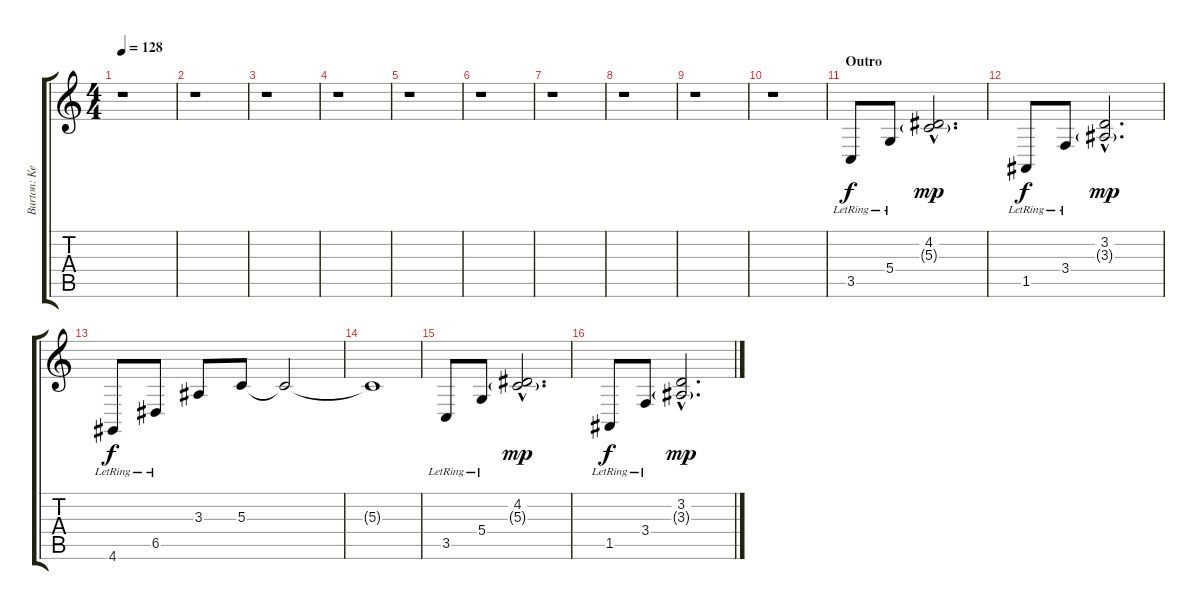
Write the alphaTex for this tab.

\track ("Burton: Keyboards 1" "Burton: Ke") {instrument acousticgrandpiano}
\staff {score tabs}
\tuning (E4 B3 G3 D3 A2 E2) {hide}
\ts (4 4)
\tempo 128
\clef g2
\ks c
r.1{dy f} |
r.1 |
r.1 |
r.1 |
r.1 |
r.1 |
r.1 |
r.1 |
r.1 |
r.1 |
\section ("" "Outro")
3.5{lr}.8{volume 16 instrument acousticgrandpiano} 5.4{lr}.8 (4.2{hac} 5.3{g hac}).2{d dy mp} |
1.5{lr}.8{dy f} 3.4{lr}.8 (3.2{hac} 3.3{g hac}).2{d dy mp} |
4.6{lr}.8{dy f} 6.5{lr}.8 3.3.8 5.3.8 5.3{t}.2 |
5.3{t}.1 |
3.5{lr}.8 5.4{lr}.8 (4.2{hac} 5.3{g hac}).2{d dy mp} |
1.5{lr}.8{dy f} 3.4{lr}.8 (3.2{hac} 3.3{g hac}).2{d dy mp}
